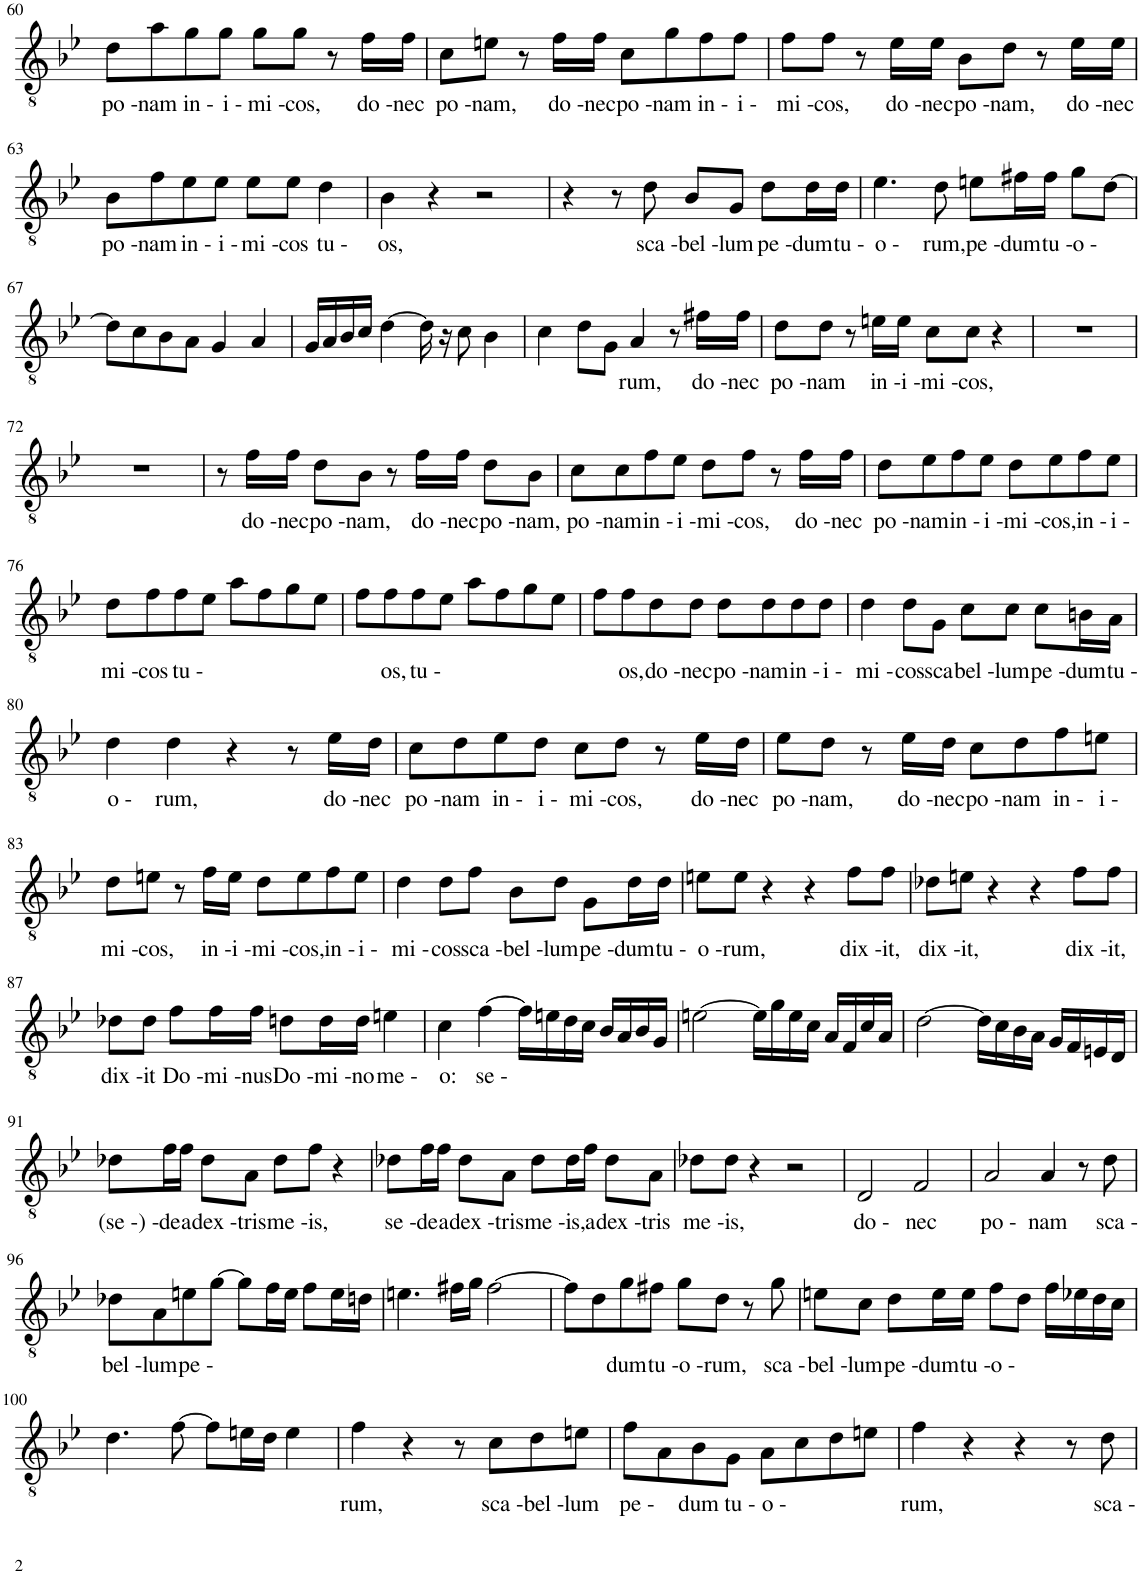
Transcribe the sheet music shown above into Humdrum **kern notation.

**kern	**text
*part1	*part1
*staff1	*staff1
*I"Ténor, Tenor	*
*I'T.	*
!!LO:PB:g=z
*clefGv2	*
*k[b-e-]	*
*M4/4	*
=60	=60
!	!LO:LY:b
8d\L	po -
!	!LO:LY:b
8a\	nam
!	!LO:LY:b
8g\	in -
!	!LO:LY:b
8g\J	i -
!	!LO:LY:b
8g\L	mi -
!	!LO:LY:b
8g\J	cos,
8r	.
!	!LO:LY:b
16f\LL	do -
!	!LO:LY:b
16f\JJ	nec
=61	=61
!	!LO:LY:b
8c\L	po -
!	!LO:LY:b
8en\J	nam,
8r	.
!	!LO:LY:b
16f\LL	do -
!	!LO:LY:b
16f\JJ	nec
!	!LO:LY:b
8c\L	po -
!	!LO:LY:b
8g\	nam
!	!LO:LY:b
8f\	in -
!	!LO:LY:b
8f\J	i -
=62	=62
!	!LO:LY:b
8f\L	mi -
!	!LO:LY:b
8f\J	cos,
8r	.
!	!LO:LY:b
16e-\LL	do -
!	!LO:LY:b
16e-\JJ	nec
!	!LO:LY:b
8B-\L	po -
!	!LO:LY:b
8d\J	nam,
8r	.
!	!LO:LY:b
16e-\LL	do -
!	!LO:LY:b
16e-\JJ	nec
!!LO:LB:g=z
=63	=63
!	!LO:LY:b
8B-\L	po -
!	!LO:LY:b
8f\	nam
!	!LO:LY:b
8e-\	in -
!	!LO:LY:b
8e-\J	i -
!	!LO:LY:b
8e-\L	mi -
!	!LO:LY:b
8e-\J	cos
!	!LO:LY:b
4d\	tu -
=64	=64
!	!LO:LY:b
4B-\	os,
4r	.
2r	.
=65	=65
4r	.
8r	.
!	!LO:LY:b
8d\	sca -
!	!LO:LY:b
8B-/L	bel -
!	!LO:LY:b
8G/J	lum
!	!LO:LY:b
8d\L	pe -
!	!LO:LY:b
16d\L	dum
!	!LO:LY:b
16d\JJ	tu -
=66	=66
!	!LO:LY:b
4.e-\	o -
!	!LO:LY:b
8d\	rum,
!	!LO:LY:b
8en\L	pe -
!	!LO:LY:b
16f#X\L	dum
!	!LO:LY:b
16f#\JJ	tu -
!	!LO:LY:b
8g\L	o -
[8d\J	.
!!LO:LB:g=z
=67	=67
8d\L]	.
8c\	.
8B-\	.
8A\J	.
4G/	.
4A/	.
=68	=68
16G/LL	.
16A/	.
16B-/	.
16c/JJ	.
[4d\	.
16d\]	.
16r	.
8c\	.
4B-\	.
=69	=69
4c\	.
8d\L	.
8G\J	.
!	!LO:LY:b
4A/	rum,
8r	.
!	!LO:LY:b
16f#X\LL	do -
!	!LO:LY:b
16f#\JJ	nec
=70	=70
!	!LO:LY:b
8d\L	po -
!	!LO:LY:b
8d\J	nam
8r	.
!	!LO:LY:b
16en\LL	in -
!	!LO:LY:b
16e\JJ	i -
!	!LO:LY:b
8c\L	mi -
!	!LO:LY:b
8c\J	cos,
4r	.
=71	=71
1r	.
!!LO:LB:g=z
=72	=72
1r	.
=73	=73
8r	.
!	!LO:LY:b
16f\LL	do -
!	!LO:LY:b
16f\JJ	nec
!	!LO:LY:b
8d\L	po -
!	!LO:LY:b
8B-\J	nam,
8r	.
!	!LO:LY:b
16f\LL	do -
!	!LO:LY:b
16f\JJ	nec
!	!LO:LY:b
8d\L	po -
!	!LO:LY:b
8B-\J	nam,
=74	=74
!	!LO:LY:b
8c\L	po -
!	!LO:LY:b
8c\	nam
!	!LO:LY:b
8f\	in -
!	!LO:LY:b
8e-\J	i -
!	!LO:LY:b
8d\L	mi -
!	!LO:LY:b
8f\J	cos,
8r	.
!	!LO:LY:b
16f\LL	do -
!	!LO:LY:b
16f\JJ	nec
=75	=75
!	!LO:LY:b
8d\L	po -
!	!LO:LY:b
8e-\	nam
!	!LO:LY:b
8f\	in -
!	!LO:LY:b
8e-\J	i -
!	!LO:LY:b
8d\L	mi -
!	!LO:LY:b
8e-\	cos,
!	!LO:LY:b
8f\	in -
!	!LO:LY:b
8e-\J	i -
!!LO:LB:g=z
=76	=76
!	!LO:LY:b
8d\L	mi -
!	!LO:LY:b
8f\	cos
!	!LO:LY:b
8f\	tu -
8e-\J	.
8a\L	.
8f\	.
8g\	.
8e-\J	.
=77	=77
8f\L	.
!	!LO:LY:b
8f\	os,
!	!LO:LY:b
8f\	tu -
8e-\J	.
8a\L	.
8f\	.
8g\	.
8e-\J	.
=78	=78
8f\L	.
!	!LO:LY:b
8f\	os,
!	!LO:LY:b
8d\	do -
!	!LO:LY:b
8d\J	nec
!	!LO:LY:b
8d\L	po -
!	!LO:LY:b
8d\	nam
!	!LO:LY:b
8d\	in -
!	!LO:LY:b
8d\J	i -
=79	=79
!	!LO:LY:b
4d\	mi -
!	!LO:LY:b
8d\L	cos
!	!LO:LY:b
8G\J	sca
!	!LO:LY:b
8c\L	bel -
!	!LO:LY:b
8c\J	lum
!	!LO:LY:b
8c\L	pe -
!	!LO:LY:b
16Bn\L	dum
!	!LO:LY:b
16A\JJ	tu -
!!LO:LB:g=z
=80	=80
!	!LO:LY:b
4d\	o -
!	!LO:LY:b
4d\	rum,
4r	.
8r	.
!	!LO:LY:b
16e-\LL	do -
!	!LO:LY:b
16d\JJ	nec
=81	=81
!	!LO:LY:b
8c\L	po -
!	!LO:LY:b
8d\	nam
!	!LO:LY:b
8e-\	in -
!	!LO:LY:b
8d\J	i -
!	!LO:LY:b
8c\L	mi -
!	!LO:LY:b
8d\J	cos,
8r	.
!	!LO:LY:b
16e-\LL	do -
!	!LO:LY:b
16d\JJ	nec
=82	=82
!	!LO:LY:b
8e-\L	po -
!	!LO:LY:b
8d\J	nam,
8r	.
!	!LO:LY:b
16e-\LL	do -
!	!LO:LY:b
16d\JJ	nec
!	!LO:LY:b
8c\L	po -
!	!LO:LY:b
8d\	nam
!	!LO:LY:b
8f\	in -
!	!LO:LY:b
8en\J	i -
!!LO:LB:g=z
=83	=83
!	!LO:LY:b
8d\L	mi -
!	!LO:LY:b
8en\J	cos,
8r	.
!	!LO:LY:b
16f\LL	in -
!	!LO:LY:b
16e\JJ	i -
!	!LO:LY:b
8d\L	mi -
!	!LO:LY:b
8e\	cos,
!	!LO:LY:b
8f\	in -
!	!LO:LY:b
8e\J	i -
=84	=84
!	!LO:LY:b
4d\	mi -
!	!LO:LY:b
8d\L	cos
!	!LO:LY:b
8f\J	sca -
!	!LO:LY:b
8B-\L	bel -
!	!LO:LY:b
8d\J	lum
!	!LO:LY:b
8G\L	pe -
!	!LO:LY:b
16d\L	dum
!	!LO:LY:b
16d\JJ	tu -
=85	=85
!	!LO:LY:b
8en\L	o -
!	!LO:LY:b
8e\J	rum,
4r	.
4r	.
!	!LO:LY:b
8f\L	dix -
!	!LO:LY:b
8f\J	it,
=86	=86
!	!LO:LY:b
8d-X\L	dix -
!	!LO:LY:b
8en\J	it,
4r	.
4r	.
!	!LO:LY:b
8f\L	dix -
!	!LO:LY:b
8f\J	it,
!!LO:LB:g=z
=87	=87
!	!LO:LY:b
8d-X\L	dix -
!	!LO:LY:b
8d-\J	it
!	!LO:LY:b
8f\L	Do -
!	!LO:LY:b
16f\L	mi -
!	!LO:LY:b
16f\JJ	nus
!	!LO:LY:b
8dn\L	Do -
!	!LO:LY:b
16d\L	mi -
!	!LO:LY:b
16d\JJ	no
!	!LO:LY:b
4en\	me -
=88	=88
!	!LO:LY:b
4c\	o:
!	!LO:LY:b
[4f\	se -
16f\LL]	.
16en\	.
16d\	.
16c\JJ	.
16B-/LL	.
16A/	.
16B-/	.
16G/JJ	.
=89	=89
[2en\	.
16e\LL]	.
16g\	.
16e\	.
16c\JJ	.
16A/LL	.
16F/	.
16c/	.
16A/JJ	.
=90	=90
[2d\	.
16d\LL]	.
16c\	.
16B-\	.
16A\JJ	.
16G/LL	.
16F/	.
16En/	.
16D/JJ	.
!!LO:LB:g=z
=91	=91
!	!LO:LY:b
8d-X\L	(se -) -
!	!LO:LY:b
16f\L	de
!	!LO:LY:b
16f\JJ	a
!	!LO:LY:b
8d-\L	dex -
!	!LO:LY:b
8A\J	tris
!	!LO:LY:b
8d-\L	me -
!	!LO:LY:b
8f\J	is,
4r	.
=92	=92
!	!LO:LY:b
8d-X\L	se -
!	!LO:LY:b
16f\L	de
!	!LO:LY:b
16f\JJ	a
!	!LO:LY:b
8d-\L	dex -
!	!LO:LY:b
8A\J	tris
!	!LO:LY:b
8d-\L	me -
!	!LO:LY:b
16d-\L	is,
!	!LO:LY:b
16f\JJ	a
!	!LO:LY:b
8d-\L	dex -
!	!LO:LY:b
8A\J	tris
=93	=93
!	!LO:LY:b
8d-X\L	me -
!	!LO:LY:b
8d-\J	is,
4r	.
2r	.
=94	=94
!	!LO:LY:b
2D/	do -
!	!LO:LY:b
2F/	nec
=95	=95
!	!LO:LY:b
2A/	po -
!	!LO:LY:b
4A/	nam
8r	.
!	!LO:LY:b
8d\	sca -
!!LO:LB:g=z
=96	=96
!	!LO:LY:b
8d-X\L	bel -
!	!LO:LY:b
8A\	lum
!	!LO:LY:b
8en\	pe -
[8g\J	.
8g\L]	.
16f\L	.
16e\JJ	.
8f\L	.
16e\L	.
16dn\JJ	.
=97	=97
4.en\	.
16f#X\LL	.
16g\JJ	.
[2f#\	.
=98	=98
8f#\L]	.
8d\	.
!	!LO:LY:b
8g\	dum
!	!LO:LY:b
8f#X\J	tu -
!	!LO:LY:b
8g\L	o -
!	!LO:LY:b
8d\J	rum,
8r	.
!	!LO:LY:b
8g\	sca -
=99	=99
!	!LO:LY:b
8en\L	bel -
!	!LO:LY:b
8c\J	lum
!	!LO:LY:b
8d\L	pe -
!	!LO:LY:b
16e\L	dum
!	!LO:LY:b
16e\JJ	tu -
!	!LO:LY:b
8f\L	o -
8d\J	.
16f\LL	.
16e-X\	.
16d\	.
16c\JJ	.
!!LO:LB:g=z
=100	=100
4.d\	.
[8f\	.
8f\L]	.
16en\L	.
16d\JJ	.
4e\	.
=101	=101
!	!LO:LY:b
4f\	rum,
4r	.
8r	.
!	!LO:LY:b
8c\L	sca -
!	!LO:LY:b
8d\	bel -
!	!LO:LY:b
8en\J	lum
=102	=102
!	!LO:LY:b
8f\L	pe -
8A\	.
!	!LO:LY:b
8B-\	dum
!	!LO:LY:b
8G\J	tu -
!	!LO:LY:b
8A\L	o -
8c\	.
8d\	.
8en\J	.
=103	=103
!	!LO:LY:b
4f\	rum,
4r	.
4r	.
8r	.
!	!LO:LY:b
8d\	sca -
=	=
*-	*-
